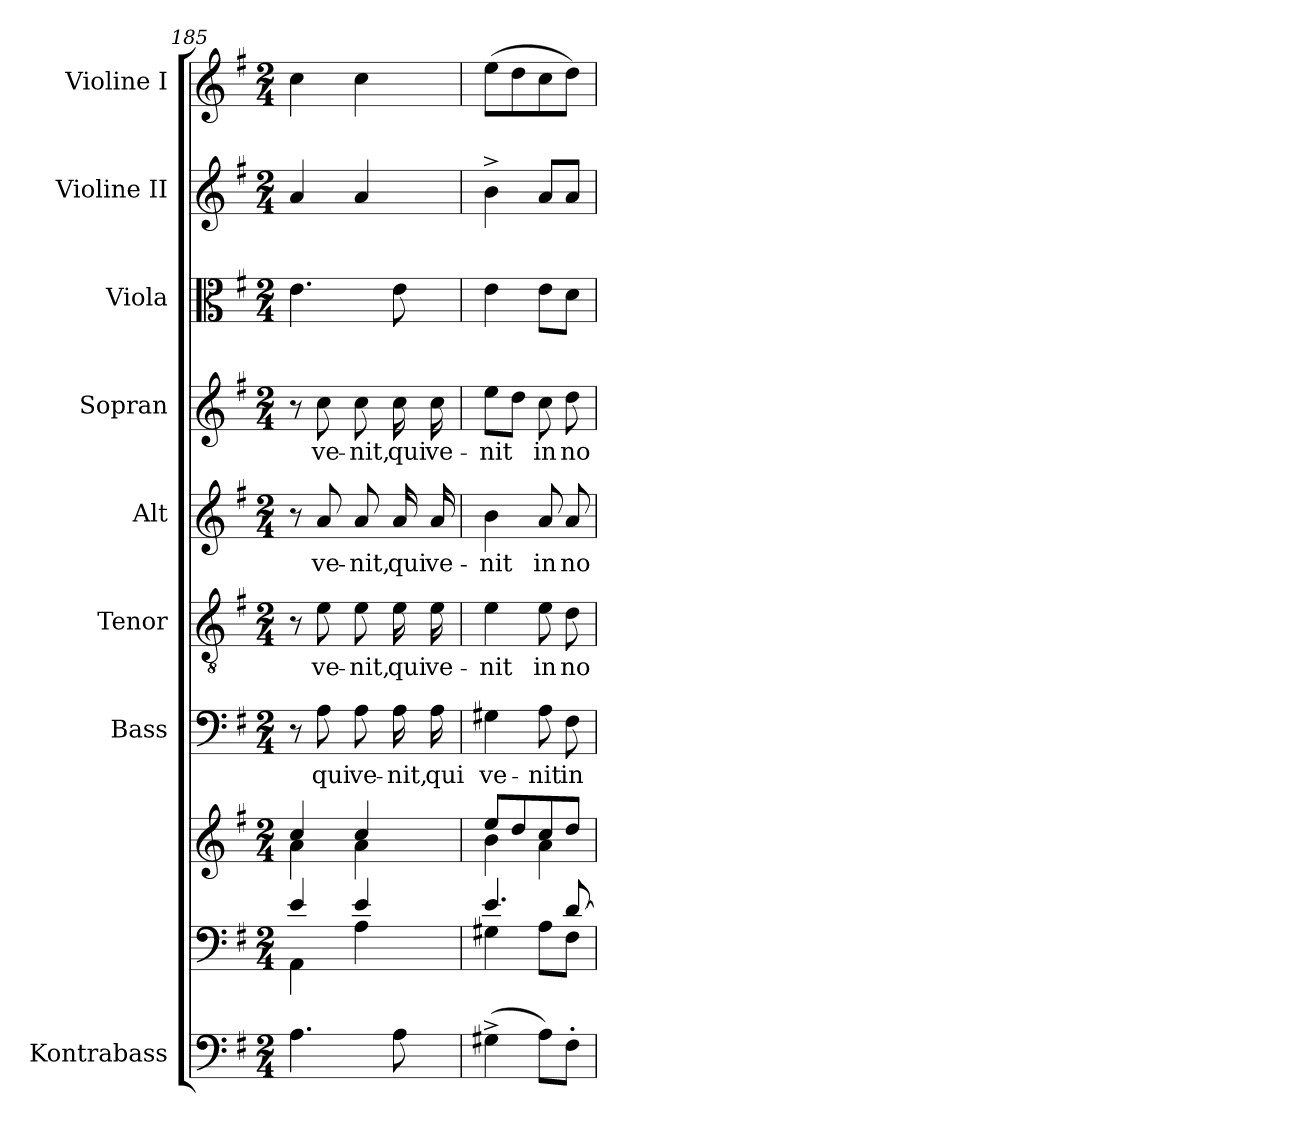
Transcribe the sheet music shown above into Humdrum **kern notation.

**kern	**kern	**kern	**kern	**text	**kern	**text	**kern	**text	**kern	**text	**kern	**kern	**kern
*part9	*part8	*part8	*part7	*part7	*part6	*part6	*part5	*part5	*part4	*part4	*part3	*part2	*part1
*staff10	*staff9	*staff8	*staff7	*staff7	*staff6	*staff6	*staff5	*staff5	*staff4	*staff4	*staff3	*staff2	*staff1
*I"Kontrabass	*	*	*I"Bass	*	*I"Tenor	*	*I"Alt	*	*I"Sopran	*	*I"Viola	*I"Violine II	*I"Violine I
*I'Kb.	*	*	*I'B.	*	*I'T.	*	*I'A.	*	*I'S.	*	*I'Vla.	*I'Vl. II	*I'Vl. I
*clefF4	*clefF4	*clefG2	*clefF4	*	*clefGv2	*	*clefG2	*	*clefG2	*	*clefC3	*clefG2	*clefG2
*ITrd7c12	*	*	*	*	*	*	*	*	*	*	*	*	*
*k[f#]	*k[f#]	*k[f#]	*k[f#]	*	*k[f#]	*	*k[f#]	*	*k[f#]	*	*k[f#]	*k[f#]	*k[f#]
*G:	*G:	*G:	*G:	*	*G:	*	*G:	*	*G:	*	*G:	*G:	*G:
*M2/4	*M2/4	*M2/4	*M2/4	*	*M2/4	*	*M2/4	*	*M2/4	*	*M2/4	*M2/4	*M2/4
=185	=185	=185	=185	=185	=185	=185	=185	=185	=185	=185	=185	=185	=185
*	*^	*^	*	*	*	*	*	*	*	*	*	*	*
4.AA\	4e/	4AA\	4cc/	4a\	8r	.	8r	.	8r	.	8r	.	4.e\	4a/	4cc\
!	!	!	!	!	!	!LO:LY:b	!	!LO:LY:b	!	!LO:LY:b	!	!LO:LY:b	!	!	!
.	.	.	.	.	8A\	qui	8e\	ve-	8a/	ve-	8cc\	ve-	.	.	.
!	!	!	!	!	!	!LO:LY:b	!	!LO:LY:b	!	!LO:LY:b	!	!LO:LY:b	!	!	!
.	4e/	4A\	4cc/	4a\	8A\	ve-	8e\	-nit,	8a/	-nit,	8cc\	-nit,	.	4a/	4cc\
!	!	!	!	!	!	!LO:LY:b	!	!LO:LY:b	!	!LO:LY:b	!	!LO:LY:b	!	!	!
8AA\	.	.	.	.	16A\	-nit,	16e\	qui	16a/	qui	16cc\	qui	8e\	.	.
!	!	!	!	!	!	!LO:LY:b	!	!LO:LY:b	!	!LO:LY:b	!	!LO:LY:b	!	!	!
.	.	.	.	.	16A\	qui	16e\	ve-	16a/	ve-	16cc\	ve-	.	.	.
=186	=186	=186	=186	=186	=186	=186	=186	=186	=186	=186	=186	=186	=186	=186	=186
!	!	!	!	!	!	!LO:LY:b	!	!LO:LY:b	!	!LO:LY:b	!	!LO:LY:b	!	!	!
(>4GG#X^>\	4.e/	4G#X\	8ee/L	4b\	4G#X\	ve-	4e\	-nit	4b\	-nit	8ee\L	-nit	4e\	4b^>\	(>8ee\L
.	.	.	8dd/	.	.	.	.	.	.	.	8dd\J	.	.	.	8dd\
!	!	!	!	!	!	!LO:LY:b	!	!LO:LY:b	!	!LO:LY:b	!	!LO:LY:b	!	!	!
8AA\L)	.	8A\L	8cc/	4a\	8A\	-nit	8e\	in	8a/	in	8cc\	in	8e\L	8a/L	8cc\
!	!	!	!	!	!	!LO:LY:b	!	!LO:LY:b	!	!LO:LY:b	!	!LO:LY:b	!	!	!
8FF#'>\J	[>8d/	8F#\J	8dd/J	.	8F#\	in	8d\	no-	8a/	no-	8dd\	no-	8d\J	8a/J	8dd\J)
*	*v	*v	*	*	*	*	*	*	*	*	*	*	*	*	*
*	*	*v	*v	*	*	*	*	*	*	*	*	*	*	*
=	=	=	=	=	=	=	=	=	=	=	=	=	=
*-	*-	*-	*-	*-	*-	*-	*-	*-	*-	*-	*-	*-	*-
